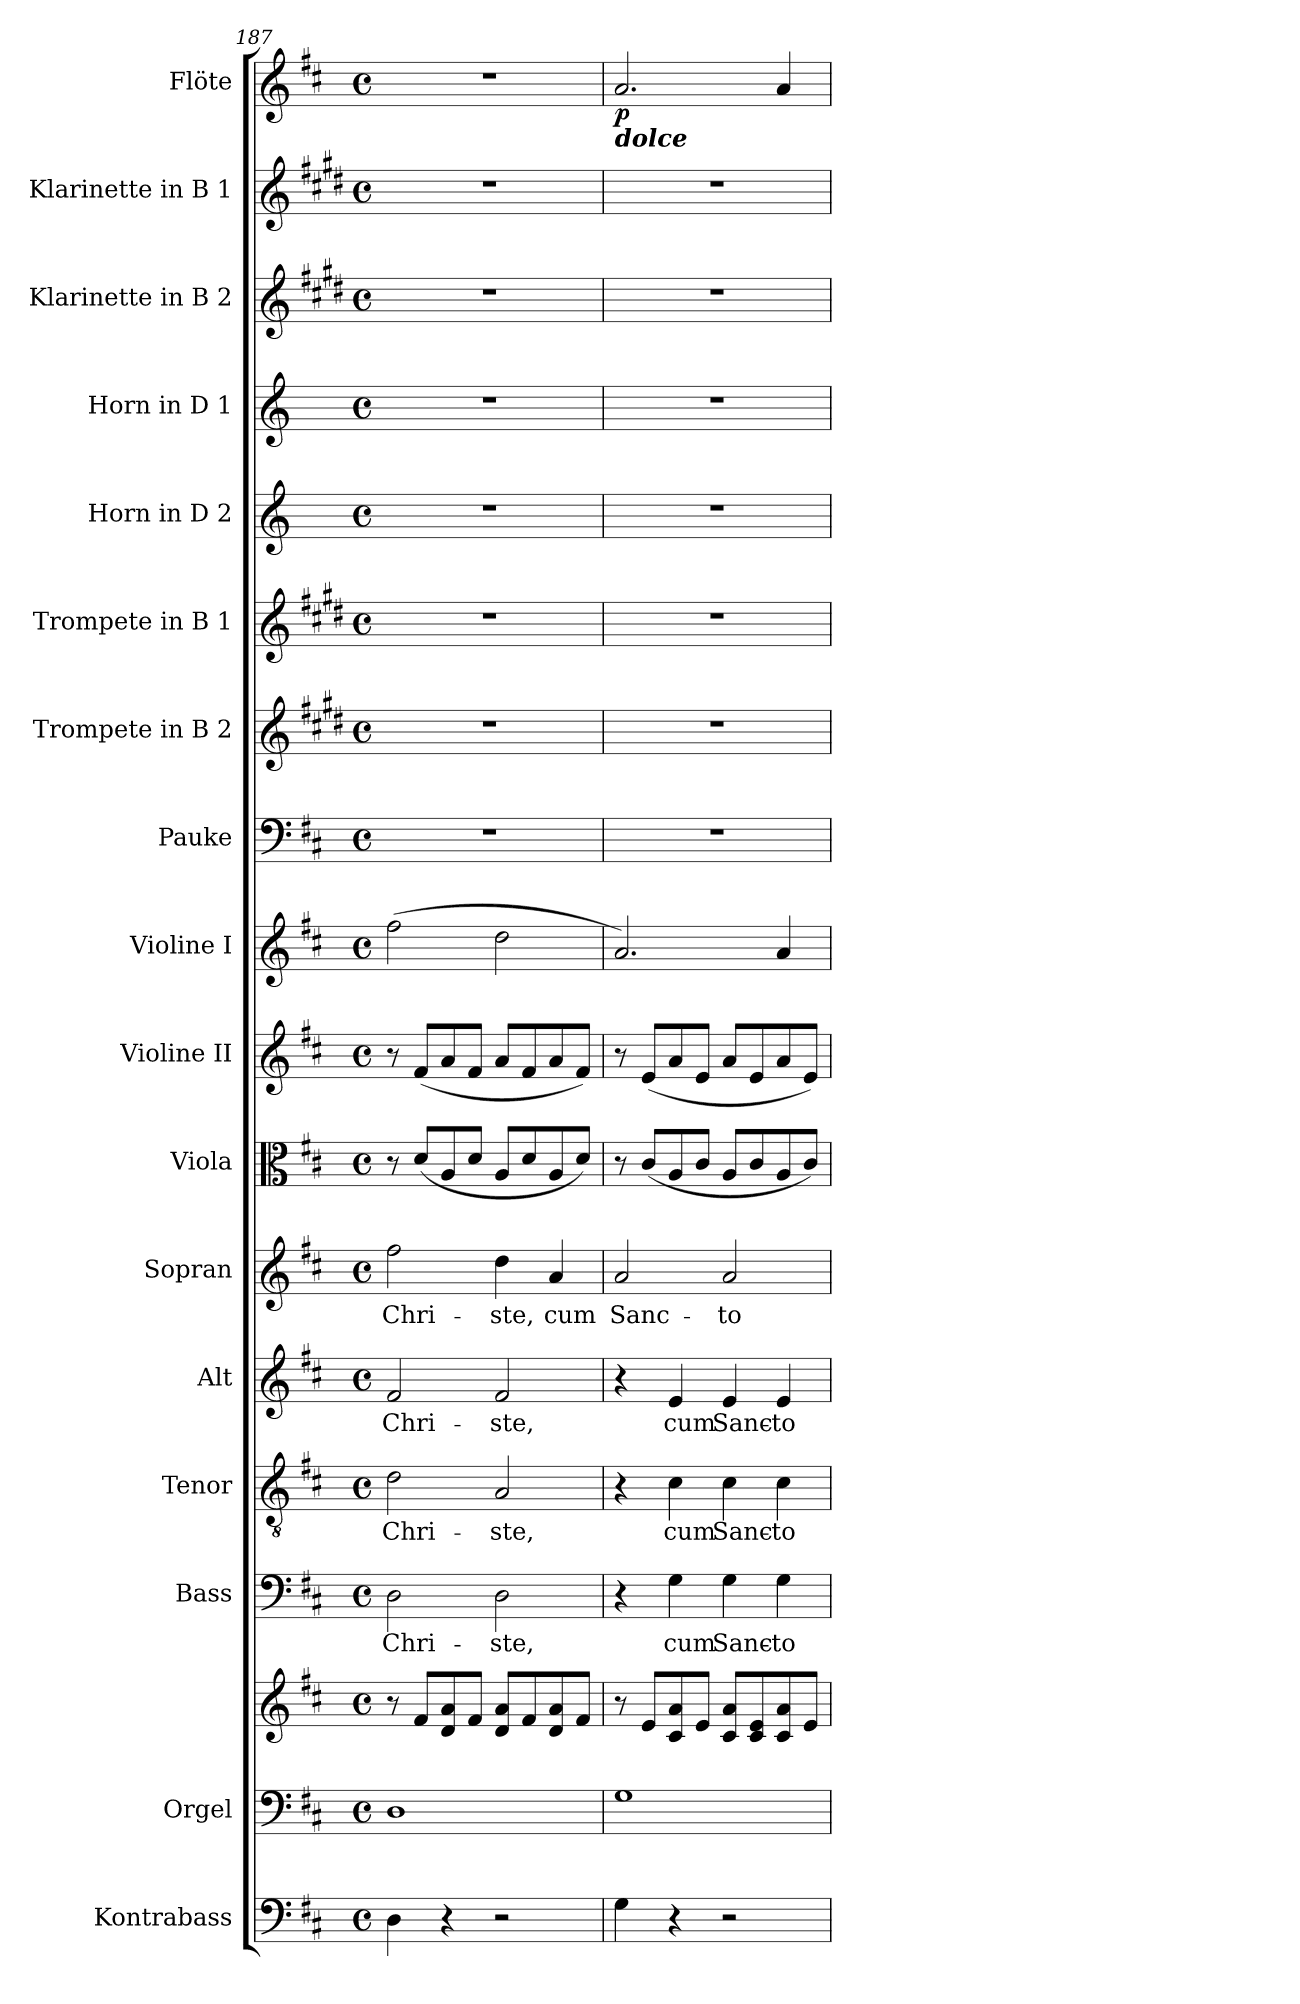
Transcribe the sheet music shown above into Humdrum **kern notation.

**kern	**kern	**kern	**kern	**text	**kern	**text	**kern	**text	**kern	**text	**kern	**kern	**kern	**kern	**kern	**kern	**kern	**kern	**kern	**kern	**kern	**dynam
*part17	*part16	*part16	*part15	*part15	*part14	*part14	*part13	*part13	*part12	*part12	*part11	*part10	*part9	*part8	*part7	*part6	*part5	*part4	*part3	*part2	*part1	*part1
*staff18	*staff17	*staff16	*staff15	*staff15	*staff14	*staff14	*staff13	*staff13	*staff12	*staff12	*staff11	*staff10	*staff9	*staff8	*staff7	*staff6	*staff5	*staff4	*staff3	*staff2	*staff1	*staff1
*I"Kontrabass	*I"Orgel	*	*I"Bass	*	*I"Tenor	*	*I"Alt	*	*I"Sopran	*	*I"Viola	*I"Violine II	*I"Violine I	*I"Pauke	*I"Trompete in B 2	*I"Trompete in B 1	*I"Horn in D 2	*I"Horn in D 1	*I"Klarinette in B 2	*I"Klarinette in B 1	*I"Flöte	*
*I'Kb.	*I'Org.	*	*I'B	*	*I'T	*	*I'A	*	*I'S	*	*I'Vla.	*I'Vl. II	*I'Vl. I	*I'Pk.	*I'Trp. 2	*I'Trp. 1	*I'Hrn. 2	*I'Hrn. 1	*I'Kl. 2	*I'Kl. 1	*I'Fl.	*
*clefF4	*clefF4	*clefG2	*clefF4	*	*clefGv2	*	*clefG2	*	*clefG2	*	*clefC3	*clefG2	*clefG2	*clefF4	*clefG2	*clefG2	*clefG2	*clefG2	*clefG2	*clefG2	*clefG2	*
*ITrd7c12	*	*	*	*	*	*	*	*	*	*	*	*	*	*	*ITrd1c2	*ITrd1c2	*ITrd-1c-2	*ITrd-1c-2	*ITrd1c2	*ITrd1c2	*	*
*k[f#c#]	*k[f#c#]	*k[f#c#]	*k[f#c#]	*	*k[f#c#]	*	*k[f#c#]	*	*k[f#c#]	*	*k[f#c#]	*k[f#c#]	*k[f#c#]	*k[f#c#]	*k[f#c#]	*k[f#c#]	*k[f#c#]	*k[f#c#]	*k[f#c#]	*k[f#c#]	*k[f#c#]	*
*D:	*D:	*D:	*D:	*	*D:	*	*D:	*	*D:	*	*D:	*D:	*D:	*D:	*D:	*D:	*D:	*D:	*D:	*D:	*D:	*
*M4/4	*M4/4	*M4/4	*M4/4	*	*M4/4	*	*M4/4	*	*M4/4	*	*M4/4	*M4/4	*M4/4	*M4/4	*M4/4	*M4/4	*M4/4	*M4/4	*M4/4	*M4/4	*M4/4	*
*met(c)	*met(c)	*met(c)	*met(c)	*	*met(c)	*	*met(c)	*	*met(c)	*	*met(c)	*met(c)	*met(c)	*met(c)	*met(c)	*met(c)	*met(c)	*met(c)	*met(c)	*met(c)	*met(c)	*
=187	=187	=187	=187	=187	=187	=187	=187	=187	=187	=187	=187	=187	=187	=187	=187	=187	=187	=187	=187	=187	=187	=187
!	!	!	!	!LO:LY:b	!	!LO:LY:b	!	!LO:LY:b	!	!LO:LY:b	!	!	!	!	!	!	!	!	!	!	!	!
4DD\	1D	8r	2D\	Chri-	2d\	Chri-	2f#/	Chri-	2ff#\	Chri-	8r	8r	(>2ff#\	1r	1r	1r	1r	1r	1r	1r	1r	.
.	.	8f#/L	.	.	.	.	.	.	.	.	(<8d/L	(<8f#/L	.	.	.	.	.	.	.	.	.	.
4r	.	8d/ 8a/	.	.	.	.	.	.	.	.	8A/	8a/	.	.	.	.	.	.	.	.	.	.
.	.	8f#/J	.	.	.	.	.	.	.	.	8d/J	8f#/J	.	.	.	.	.	.	.	.	.	.
!	!	!	!	!LO:LY:b	!	!LO:LY:b	!	!LO:LY:b	!	!LO:LY:b	!	!	!	!	!	!	!	!	!	!	!	!
2r	.	8d/ 8a/L	2D\	-ste,	2A/	-ste,	2f#/	-ste,	4dd\	-ste,	8A/L	8a/L	2dd\	.	.	.	.	.	.	.	.	.
.	.	8f#/	.	.	.	.	.	.	.	.	8d/	8f#/	.	.	.	.	.	.	.	.	.	.
!	!	!	!	!	!	!	!	!	!	!LO:LY:b	!	!	!	!	!	!	!	!	!	!	!	!
.	.	8d/ 8a/	.	.	.	.	.	.	4a/	cum	8A/	8a/	.	.	.	.	.	.	.	.	.	.
.	.	8f#/J	.	.	.	.	.	.	.	.	8d/J)	8f#/J)	.	.	.	.	.	.	.	.	.	.
=188	=188	=188	=188	=188	=188	=188	=188	=188	=188	=188	=188	=188	=188	=188	=188	=188	=188	=188	=188	=188	=188	=188
!	!	!	!	!	!	!	!	!	!	!	!	!	!	!	!	!	!	!	!	!	!LO:TX:b:Bi:t=dolce	!
!	!	!	!	!	!	!	!	!	!	!LO:LY:b	!	!	!	!	!	!	!	!	!	!	!	!LO:DY:b
4GG\	1G	8r	4r	.	4r	.	4r	.	2a/	Sanc-	8r	8r	2.a/)	1r	1r	1r	1r	1r	1r	1r	2.a/	p
.	.	8e/L	.	.	.	.	.	.	.	.	(<8c#/L	(<8e/L	.	.	.	.	.	.	.	.	.	.
!	!	!	!	!LO:LY:b	!	!LO:LY:b	!	!LO:LY:b	!	!	!	!	!	!	!	!	!	!	!	!	!	!
4r	.	8c#/ 8a/	4G\	cum	4c#\	cum	4e/	cum	.	.	8A/	8a/	.	.	.	.	.	.	.	.	.	.
.	.	8e/J	.	.	.	.	.	.	.	.	8c#/J	8e/J	.	.	.	.	.	.	.	.	.	.
!	!	!	!	!LO:LY:b	!	!LO:LY:b	!	!LO:LY:b	!	!LO:LY:b	!	!	!	!	!	!	!	!	!	!	!	!
2r	.	8c#/ 8a/L	4G\	Sanc-	4c#\	Sanc-	4e/	Sanc-	2a/	-to	8A/L	8a/L	.	.	.	.	.	.	.	.	.	.
.	.	8c#/ 8e/	.	.	.	.	.	.	.	.	8c#/	8e/	.	.	.	.	.	.	.	.	.	.
!	!	!	!	!LO:LY:b	!	!LO:LY:b	!	!LO:LY:b	!	!	!	!	!	!	!	!	!	!	!	!	!	!
.	.	8c#/ 8a/	4G\	-to	4c#\	-to	4e/	-to	.	.	8A/	8a/	4a/	.	.	.	.	.	.	.	4a/	.
.	.	8e/J	.	.	.	.	.	.	.	.	8c#/J)	8e/J)	.	.	.	.	.	.	.	.	.	.
=	=	=	=	=	=	=	=	=	=	=	=	=	=	=	=	=	=	=	=	=	=	=
*-	*-	*-	*-	*-	*-	*-	*-	*-	*-	*-	*-	*-	*-	*-	*-	*-	*-	*-	*-	*-	*-	*-
